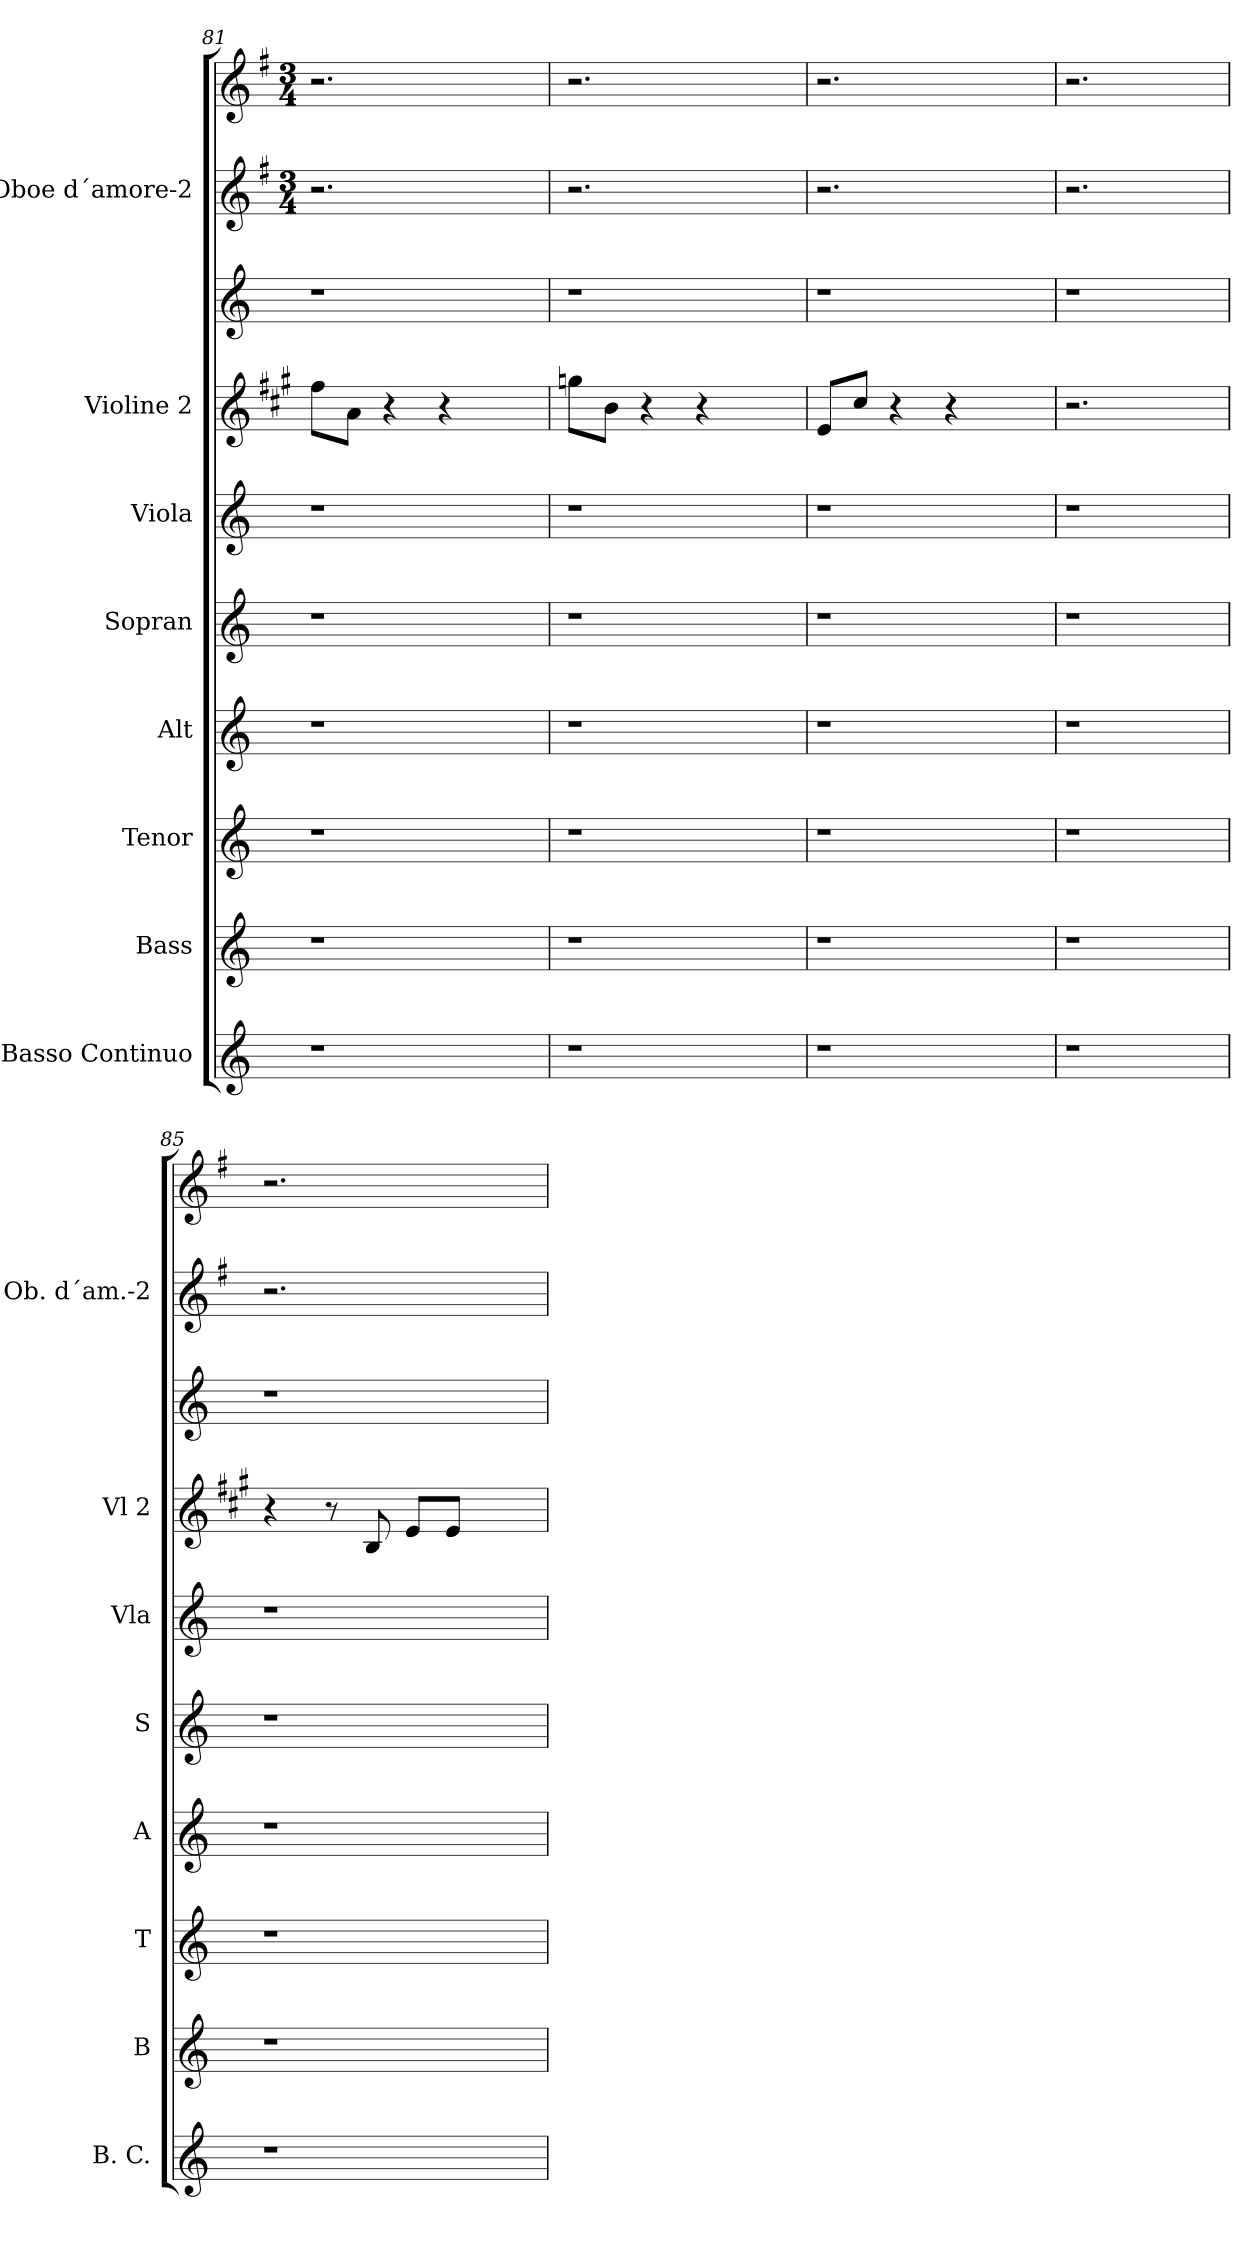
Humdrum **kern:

**kern	**kern	**kern	**kern	**kern	**kern	**kern	**kern	**kern	**kern
*part8	*part7	*part6	*part5	*part4	*part3	*part2	*part2	*part1	*part1
*staff10	*staff9	*staff8	*staff7	*staff6	*staff5	*staff4	*staff3	*staff2	*staff1
*I"Basso Continuo	*I"Bass	*I"Tenor	*I"Alt	*I"Sopran	*I"Viola	*I"Violine 2	*	*I"Oboe d´amore-2	*
*I'B. C.	*I'B	*I'T	*I'A	*I'S	*I'Vla	*I'Vl 2	*	*I'Ob. d´am.-2	*
*clefG2	*clefG2	*clefG2	*clefG2	*clefG2	*clefG2	*clefG2	*clefG2	*clefG2	*clefG2
*	*	*	*	*	*	*	*	*ITrd4c7	*ITrd4c7
*k[]	*k[]	*k[]	*k[]	*k[]	*k[]	*k[f#c#g#]	*	*k[]	*k[]
*	*	*	*	*	*	*	*	*M3/4	*M3/4
=81	=81	=81	=81	=81	=81	=81	=81	=81	=81
1r	1r	1r	1r	1r	1r	8ff#\L	1r	2.r	2.r
.	.	.	.	.	.	8a\J	.	.	.
.	.	.	.	.	.	4r	.	.	.
.	.	.	.	.	.	4r	.	.	.
.	.	.	.	.	.	4ryy	.	4ryy	4ryy
!!LO:PB:g=z
=82	=82	=82	=82	=82	=82	=82	=82	=82	=82
1r	1r	1r	1r	1r	1r	8ggn\L	1r	2.r	2.r
.	.	.	.	.	.	8b\J	.	.	.
.	.	.	.	.	.	4r	.	.	.
.	.	.	.	.	.	4r	.	.	.
.	.	.	.	.	.	4ryy	.	4ryy	4ryy
=83	=83	=83	=83	=83	=83	=83	=83	=83	=83
1r	1r	1r	1r	1r	1r	8e/L	1r	2.r	2.r
.	.	.	.	.	.	8cc#/J	.	.	.
.	.	.	.	.	.	4r	.	.	.
.	.	.	.	.	.	4r	.	.	.
.	.	.	.	.	.	4ryy	.	4ryy	4ryy
=84	=84	=84	=84	=84	=84	=84	=84	=84	=84
1r	1r	1r	1r	1r	1r	2.r	1r	2.r	2.r
.	.	.	.	.	.	4ryy	.	4ryy	4ryy
=85	=85	=85	=85	=85	=85	=85	=85	=85	=85
1r	1r	1r	1r	1r	1r	4r	1r	2.r	2.r
.	.	.	.	.	.	8r	.	.	.
.	.	.	.	.	.	8B/	.	.	.
.	.	.	.	.	.	8e/L	.	.	.
.	.	.	.	.	.	8e/J	.	.	.
.	.	.	.	.	.	4ryy	.	4ryy	4ryy
=	=	=	=	=	=	=	=	=	=
*-	*-	*-	*-	*-	*-	*-	*-	*-	*-
